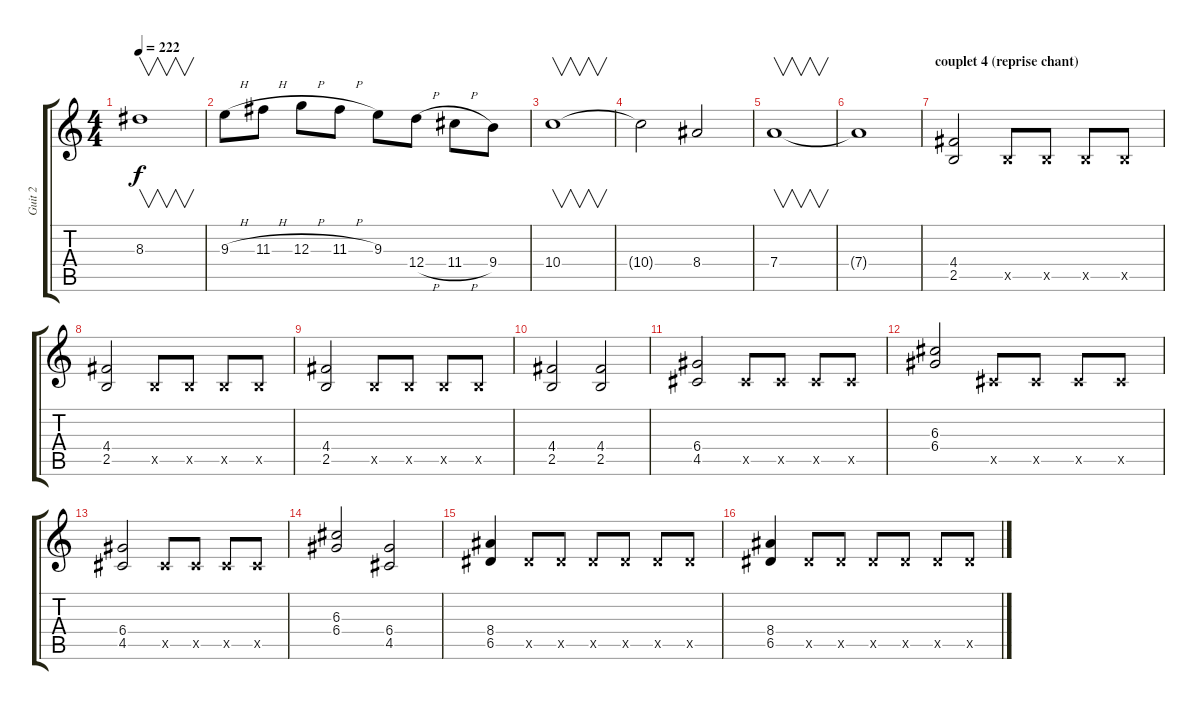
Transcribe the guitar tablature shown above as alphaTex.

\track ("Guit 2" "Guit 2") {instrument overdrivenguitar}
\staff {score tabs}
\tuning (E4 B3 G3 D3 A2 E2) {hide}
\ts (4 4)
\tempo 222
\clef g2
\ks c
8.3.1{v dy f} |
9.3{h}.8 11.3{h}.8 12.3{h}.8 11.3{h}.8 9.3.8 12.4{h}.8 11.4{h}.8 9.4.8 |
10.4.1{v} |
10.4{t}.2 8.4.2 |
7.4.1{v} |
7.4{t}.1 |
\section ("" "couplet 4 (reprise chant)")
(4.4 2.5).2 2.5{x}.8 2.5{x}.8 2.5{x}.8 2.5{x}.8 |
(4.4 2.5).2 2.5{x}.8 2.5{x}.8 2.5{x}.8 2.5{x}.8 |
(4.4 2.5).2 2.5{x}.8 2.5{x}.8 2.5{x}.8 2.5{x}.8 |
(4.4 2.5).2 (4.4 2.5).2 |
(6.4 4.5).2 4.5{x}.8 4.5{x}.8 4.5{x}.8 4.5{x}.8 |
(6.3 6.4).2 4.5{x}.8 4.5{x}.8 4.5{x}.8 4.5{x}.8 |
(6.4 4.5).2 4.5{x}.8 4.5{x}.8 4.5{x}.8 4.5{x}.8 |
(6.3 6.4).2 (6.4 4.5).2 |
(8.4 6.5).4 6.5{x}.8 6.5{x}.8 6.5{x}.8 6.5{x}.8 6.5{x}.8 6.5{x}.8 |
(8.4 6.5).4 6.5{x}.8 6.5{x}.8 6.5{x}.8 6.5{x}.8 6.5{x}.8 6.5{x}.8
